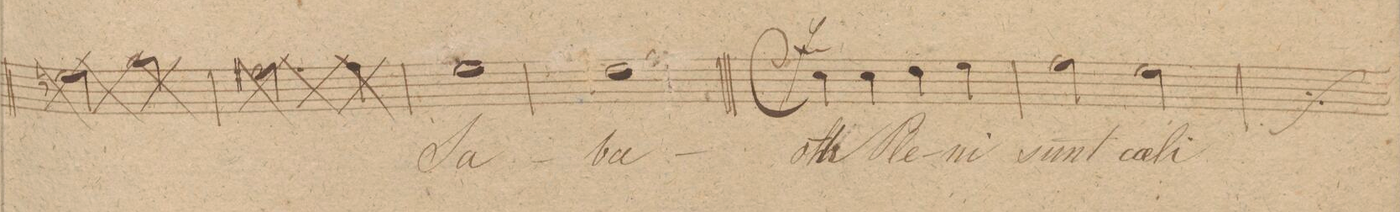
**kern	**text	**dynam
*I"Canto.	*	*
*clefC1	*	*
*k[f#c#g#]	*	*
*met(c)	*	*
*M4/4	*	*
1cc#	Sa-	.
=18	=18	=18
1b	-ba-	.
=19||	=19||	=19||
*M4/4	*	*
*met(c)	*	*
*mmet(c)	*	*
4a\	-oth	f
4a\	Ple-	.
4b\	-ni	.
4cc#\	sunt	.
=20	=20	=20
2dd\	cae-	.
2cc#\	-li	.
=21	=21	=21
*-	*-	*-
